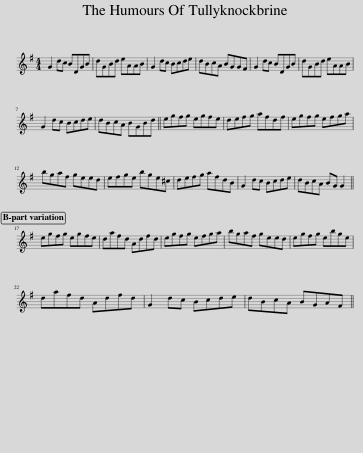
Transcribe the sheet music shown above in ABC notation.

X:1
L:1/8
M:4/4
I:linebreak $
K:G
V:1 treble
V:1
 G2 dc BDGB | dGBd eAAB | G2 dc Bcde | dBcA BGGF | G2 dc BDGB | %5
 dGBd eAAB |$ G2 dc Bcde | dBcA BGBd || egfg egfe | defg afdf | %10
 egfg efga |$ bgaf geed | efge bge^c | defg afdB | G2 dc Bcde | %15
 dBcA BG G2 ||$ egfg egfe | dafd Adfd | egfg efga | bgaf geed | %20
 egfg ebge |$ dafd Adfd | G2 dc Bcde | dBcA BGAF || %24
